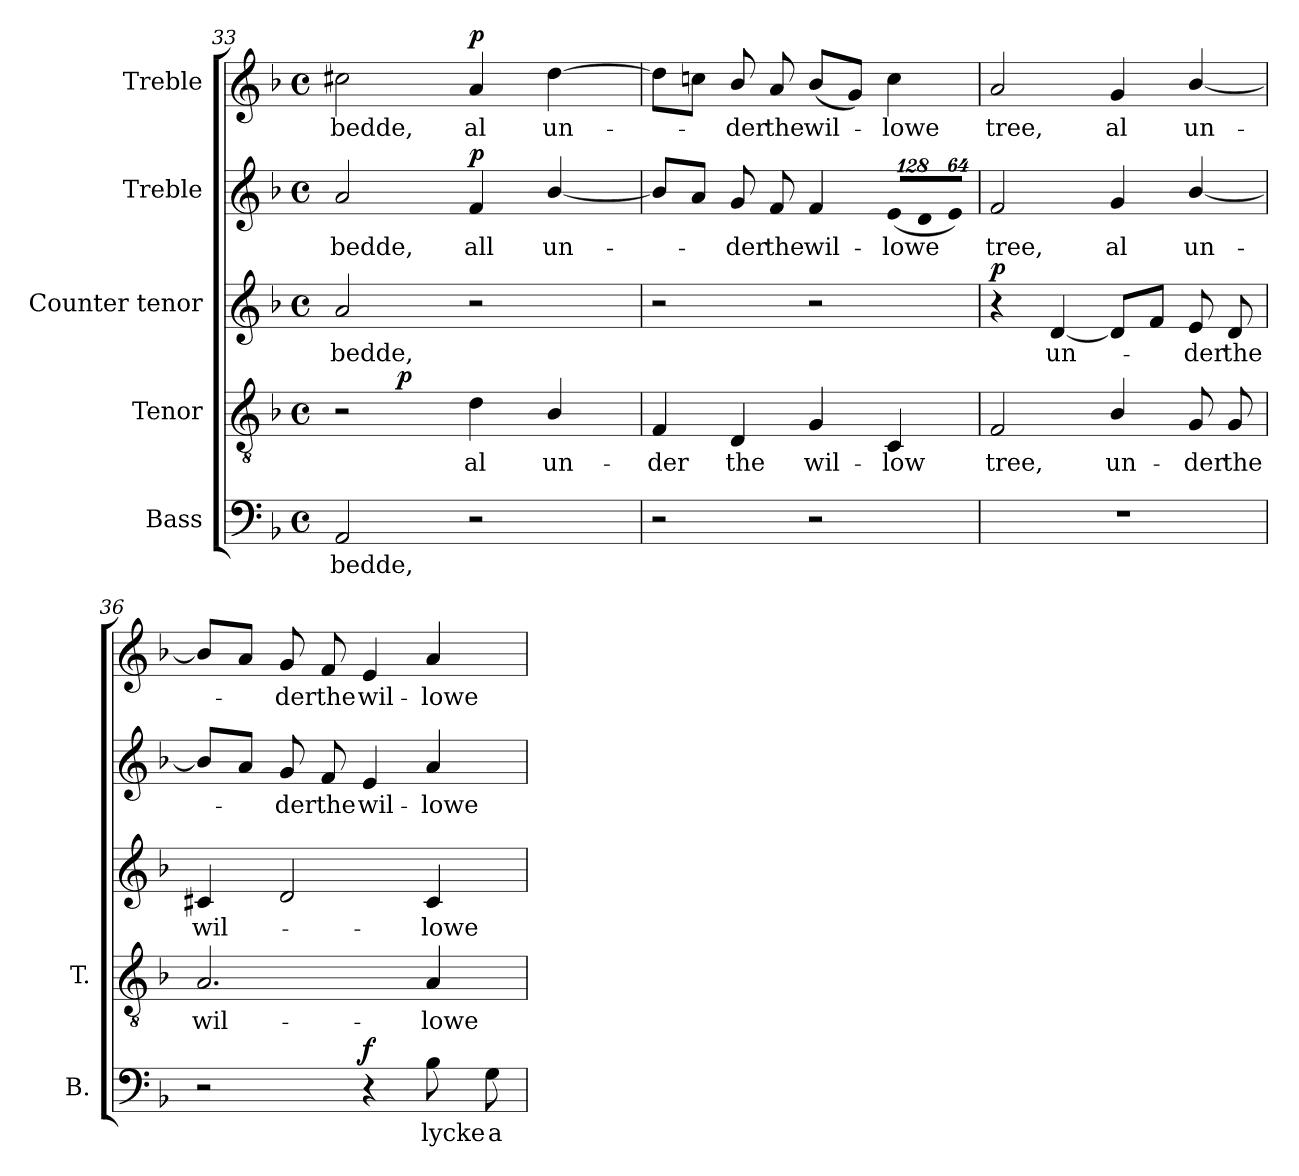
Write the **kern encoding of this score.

**kern	**text	**dynam	**kern	**text	**dynam	**kern	**text	**dynam	**kern	**text	**dynam	**kern	**text	**dynam
*part5	*part5	*part5	*part4	*part4	*part4	*part3	*part3	*part3	*part2	*part2	*part2	*part1	*part1	*part1
*staff5	*staff5	*staff5	*staff4	*staff4	*staff4	*staff3	*staff3	*staff3	*staff2	*staff2	*staff2	*staff1	*staff1	*staff1
*I"Bass	*	*	*I"Tenor	*	*	*I"Counter tenor	*	*	*I"Treble	*	*	*I"Treble	*	*
*I'B.	*	*	*I'T.	*	*	*	*	*	*	*	*	*	*	*
*clefF4	*	*	*clefGv2	*	*	*clefG2	*	*	*clefG2	*	*	*clefG2	*	*
*	*	*	*ITrd7c12	*	*	*	*	*	*	*	*	*	*	*
*k[b-]	*	*	*k[b-]	*	*	*k[b-]	*	*	*k[b-]	*	*	*k[b-]	*	*
*F:	*	*	*F:	*	*	*F:	*	*	*F:	*	*	*F:	*	*
*M4/4	*	*	*M4/4	*	*	*M4/4	*	*	*M4/4	*	*	*M4/4	*	*
*met(c)	*	*	*met(c)	*	*	*met(c)	*	*	*met(c)	*	*	*met(c)	*	*
=33	=33	=33	=33	=33	=33	=33	=33	=33	=33	=33	=33	=33	=33	=33
!	!LO:LY:b:color=#000000	!	!	!	!	!	!	!	!	!	!	!	!	!
!	!	!	!	!	!	!	!LO:LY:b:color=#000000	!	!	!	!	!	!	!
!	!	!	!	!	!	!	!	!	!	!LO:LY:b:color=#000000	!	!	!	!
!	!	!	!	!	!	!	!	!	!	!	!	!	!LO:LY:b:color=#000000	!
*	*	*	*^	*	*	*	*	*	*	*	*	*	*	*
2AAi/	bedde,	.	2r	8ryy	.	.	2ai/	bedde,	.	2ai/	bedde,	.	2cc#Xi\	bedde,	.
.	.	.	.	32ryy	.	.	.	.	.	.	.	.	.	.	.
.	.	.	.	256ryy	.	.	.	.	.	.	.	.	.	.	.
.	.	.	.	1024ryy	.	.	.	.	.	.	.	.	.	.	.
.	.	.	.	2ryy	.	p	.	.	.	.	.	.	.	.	.
!	!	!	!	!	!LO:LY:b:color=#000000	!	!	!	!	!	!	!	!	!	!
!	!	!	!	!	!	!	!	!	!	!	!LO:LY:b:color=#000000	!	!	!	!
!	!	!	!	!	!	!	!	!	!	!	!	!	!	!LO:LY:b:color=#000000	!
2r	.	.	4Di\	.	al	.	2r	.	.	4fi/	all	p	4ai/	al	p
.	.	.	.	4ryy	.	.	.	.	.	.	.	.	.	.	.
!	!	!	!	!	!LO:LY:b:color=#000000	!	!	!	!	!	!	!	!	!	!
!	!	!	!	!	!	!	!	!	!	!	!LO:LY:b:color=#000000	!	!	!	!
!	!	!	!	!	!	!	!	!	!	!	!	!	!	!LO:LY:b:color=#000000	!
.	.	.	4BB-i/	.	un-	.	.	.	.	[4b-i/	un-	.	[4ddi\	un-	.
.	.	.	.	16ryy	.	.	.	.	.	.	.	.	.	.	.
.	.	.	.	64ryy	.	.	.	.	.	.	.	.	.	.	.
.	.	.	.	128ryy	.	.	.	.	.	.	.	.	.	.	.
.	.	.	.	512.ryy	.	.	.	.	.	.	.	.	.	.	.
*	*	*	*v	*v	*	*	*	*	*	*	*	*	*	*	*
=34	=34	=34	=34	=34	=34	=34	=34	=34	=34	=34	=34	=34	=34	=34
*	*	*	*^	*	*	*	*	*	*	*	*	*	*	*
!	!	!	!	!	!LO:LY:b:color=#000000	!	!	!	!	!	!	!	!	!	!
*	*	*	*v	*v	*	*	*	*	*	*	*	*	*	*	*
2r	.	.	4FFi/	-der	.	2r	.	.	8b-i/L]	.	.	8ddi\L]	.	.
.	.	.	.	.	.	.	.	.	8ai/J	.	.	8ccni\J	.	.
!	!	!	!	!LO:LY:b:color=#000000	!	!	!	!	!	!	!	!	!	!
!	!	!	!	!	!	!	!	!	!	!LO:LY:b:color=#000000	!	!	!	!
!	!	!	!	!	!	!	!	!	!	!	!	!	!LO:LY:b:color=#000000	!
.	.	.	4DDi/	the	.	.	.	.	8gi/	-der	.	8b-i/	-der	.
!	!	!	!	!	!	!	!	!	!	!LO:LY:b:color=#000000	!	!	!	!
!	!	!	!	!	!	!	!	!	!	!	!	!	!LO:LY:b:color=#000000	!
.	.	.	.	.	.	.	.	.	8fi/	the	.	8ai/	the	.
!	!	!	!	!LO:LY:b:color=#000000	!	!	!	!	!	!	!	!	!	!
!	!	!	!	!	!	!	!	!	!	!LO:LY:b:color=#000000	!	!	!	!
!	!	!	!	!	!	!	!	!	!	!	!	!	!LO:LY:b:color=#000000	!
2r	.	.	4GGi/	wil-	.	2r	.	.	4fi/	wil-	.	(8b-i/L	wil-	.
.	.	.	.	.	.	.	.	.	.	.	.	8gi/J)	.	.
!	!	!	!	!LO:LY:b:color=#000000	!	!	!	!	!	!	!	!	!	!
*	*	*	*	*	*	*	*	*	*Xbrackettup	*	*	*	*	*
!	!	!	!	!	!	!	!	!	!LO:N:vis=8	!	!	!	!	!
!	!	!	!	!	!	!	!	!	!	!LO:LY:b:color=#000000	!	!	!	!
!	!	!	!	!	!	!	!	!	!	!	!	!	!LO:LY:b:color=#000000	!
.	.	.	4CCi/	-low	.	.	.	.	(1024%85ei/L	-lowe	.	4cci\	-lowe	.
!	!	!	!	!	!	!	!	!	!LO:N:vis=8	!	!	!	!	!
.	.	.	.	.	.	.	.	.	1024%85di/	.	.	.	.	.
!	!	!	!	!	!	!	!	!	!LO:N:vis=8	!	!	!	!	!
.	.	.	.	.	.	.	.	.	512%43ei/J)	.	.	.	.	.
=35	=35	=35	=35	=35	=35	=35	=35	=35	=35	=35	=35	=35	=35	=35
!	!	!	!	!LO:LY:b:color=#000000	!	!	!	!	!	!	!	!	!	!
!	!	!	!	!	!	!	!	!	!	!LO:LY:b:color=#000000	!	!	!	!
!	!	!	!	!	!	!	!	!	!	!	!	!	!LO:LY:b:color=#000000	!
1r	.	.	2FFi/	tree,	.	4r	.	p	2fi/	tree,	.	2ai/	tree,	.
!	!	!	!	!	!	!	!LO:LY:b:color=#000000	!	!	!	!	!	!	!
.	.	.	.	.	.	[4di/	un-	.	.	.	.	.	.	.
!	!	!	!	!LO:LY:b:color=#000000	!	!	!	!	!	!	!	!	!	!
!	!	!	!	!	!	!	!	!	!	!LO:LY:b:color=#000000	!	!	!	!
!	!	!	!	!	!	!	!	!	!	!	!	!	!LO:LY:b:color=#000000	!
.	.	.	4BB-i/	un-	.	8di/L]	.	.	4gi/	al	.	4gi/	al	.
.	.	.	.	.	.	8fi/J	.	.	.	.	.	.	.	.
!	!	!	!	!LO:LY:b:color=#000000	!	!	!	!	!	!	!	!	!	!
!	!	!	!	!	!	!	!LO:LY:b:color=#000000	!	!	!	!	!	!	!
!	!	!	!	!	!	!	!	!	!	!LO:LY:b:color=#000000	!	!	!	!
!	!	!	!	!	!	!	!	!	!	!	!	!	!LO:LY:b:color=#000000	!
.	.	.	8GGi/	-der	.	8ei/	-der	.	[4b-i/	un-	.	[4b-i/	un-	.
!	!	!	!	!LO:LY:b:color=#000000	!	!	!	!	!	!	!	!	!	!
!	!	!	!	!	!	!	!LO:LY:b:color=#000000	!	!	!	!	!	!	!
.	.	.	8GGi/	the	.	8di/	the	.	.	.	.	.	.	.
!!LO:LB:g=z
=36	=36	=36	=36	=36	=36	=36	=36	=36	=36	=36	=36	=36	=36	=36
!	!	!	!	!LO:LY:b:color=#000000	!	!	!	!	!	!	!	!	!	!
!	!	!	!	!	!	!	!LO:LY:b:color=#000000	!	!	!	!	!	!	!
2r	.	.	2.AAi/	wil-	.	4c#Xi/	wil-	.	8b-i/L]	.	.	8b-i/L]	.	.
.	.	.	.	.	.	.	.	.	8ai/J	.	.	8ai/J	.	.
!	!	!	!	!	!	!	!	!	!	!LO:LY:b:color=#000000	!	!	!	!
!	!	!	!	!	!	!	!	!	!	!	!	!	!LO:LY:b:color=#000000	!
.	.	.	.	.	.	2di/	.	.	8gi/	-der	.	8gi/	-der	.
!	!	!	!	!	!	!	!	!	!	!LO:LY:b:color=#000000	!	!	!	!
!	!	!	!	!	!	!	!	!	!	!	!	!	!LO:LY:b:color=#000000	!
.	.	.	.	.	.	.	.	.	8fi/	the	.	8fi/	the	.
!	!	!	!	!	!	!	!	!	!	!LO:LY:b:color=#000000	!	!	!	!
!	!	!	!	!	!	!	!	!	!	!	!	!	!LO:LY:b:color=#000000	!
4r	.	f	.	.	.	.	.	.	4ei/	wil-	.	4ei/	wil-	.
!	!LO:LY:b:color=#000000	!	!	!	!	!	!	!	!	!	!	!	!	!
!	!	!	!	!LO:LY:b:color=#000000	!	!	!	!	!	!	!	!	!	!
!	!	!	!	!	!	!	!LO:LY:b:color=#000000	!	!	!	!	!	!	!
!	!	!	!	!	!	!	!	!	!	!LO:LY:b:color=#000000	!	!	!	!
!	!	!	!	!	!	!	!	!	!	!	!	!	!LO:LY:b:color=#000000	!
8B-i\	lycke	.	4AAi/	-lowe	.	4c#i/	-lowe	.	4ai/	-lowe	.	4ai/	-lowe	.
!	!LO:LY:b:color=#000000	!	!	!	!	!	!	!	!	!	!	!	!	!
8Gi\	a	.	.	.	.	.	.	.	.	.	.	.	.	.
=	=	=	=	=	=	=	=	=	=	=	=	=	=	=
*-	*-	*-	*-	*-	*-	*-	*-	*-	*-	*-	*-	*-	*-	*-
